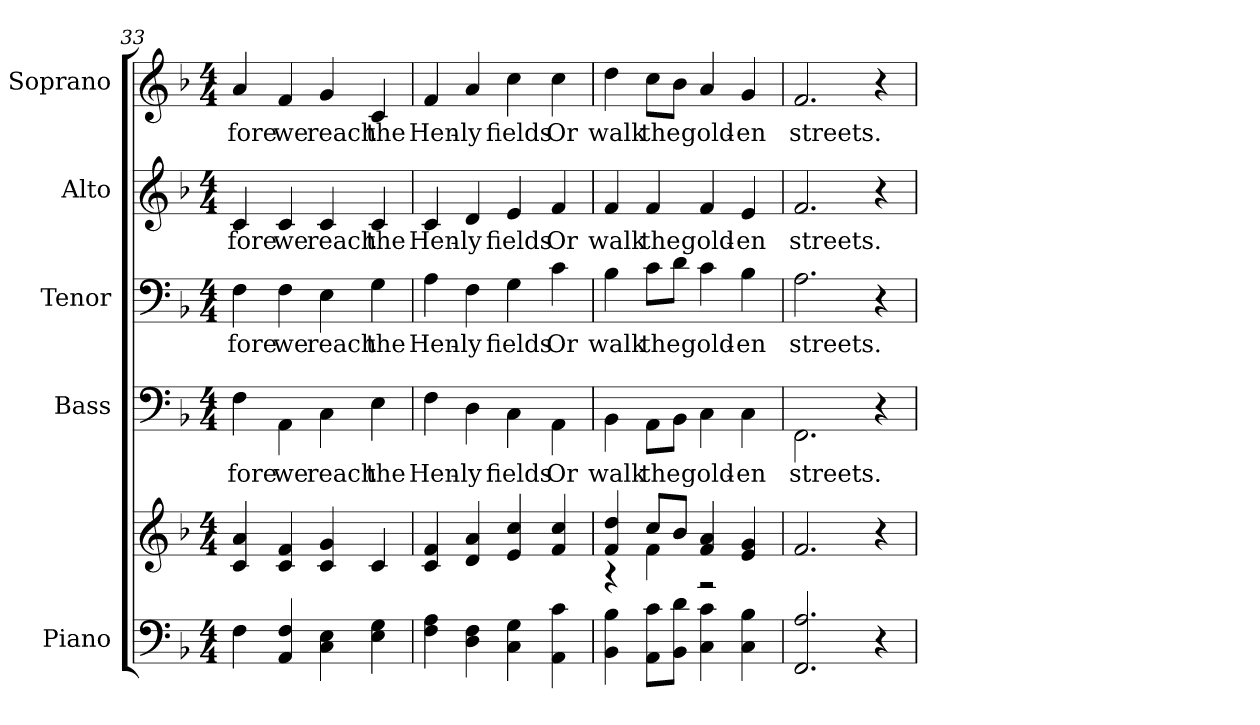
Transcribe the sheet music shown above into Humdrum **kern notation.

**kern	**kern	**kern	**text	**kern	**text	**kern	**text	**kern	**text
*part5	*part5	*part4	*part4	*part3	*part3	*part2	*part2	*part1	*part1
*staff6	*staff5	*staff4	*staff4	*staff3	*staff3	*staff2	*staff2	*staff1	*staff1
*I"Piano	*	*I"Bass	*	*I"Tenor	*	*I"Alto	*	*I"Soprano	*
*I'Pno.	*	*I'B.	*	*I'T.	*	*I'A.	*	*I'S.	*
*clefF4	*clefG2	*clefF4	*	*clefF4	*	*clefG2	*	*clefG2	*
*k[b-]	*k[b-]	*k[b-]	*	*k[b-]	*	*k[b-]	*	*k[b-]	*
*F:	*F:	*F:	*	*F:	*	*F:	*	*F:	*
*M4/4	*M4/4	*M4/4	*	*M4/4	*	*M4/4	*	*M4/4	*
=33	=33	=33	=33	=33	=33	=33	=33	=33	=33
!	!	!	!LO:LY:b:color=#000000	!	!	!	!	!	!
!	!	!	!	!	!LO:LY:b:color=#000000	!	!	!	!
!	!	!	!	!	!	!	!LO:LY:b:color=#000000	!	!
!	!	!	!	!	!	!	!	!	!LO:LY:b:color=#000000
4Fi\	4ci/ 4ai	4Fi\	fore	4Fi\	fore	4ci/	fore	4ai/	fore
!	!	!	!LO:LY:b:color=#000000	!	!	!	!	!	!
!	!	!	!	!	!LO:LY:b:color=#000000	!	!	!	!
!	!	!	!	!	!	!	!LO:LY:b:color=#000000	!	!
!	!	!	!	!	!	!	!	!	!LO:LY:b:color=#000000
4AAi/ 4Fi	4ci/ 4fi	4AAi\	we	4Fi\	we	4ci/	we	4fi/	we
!	!	!	!LO:LY:b:color=#000000	!	!	!	!	!	!
!	!	!	!	!	!LO:LY:b:color=#000000	!	!	!	!
!	!	!	!	!	!	!	!LO:LY:b:color=#000000	!	!
!	!	!	!	!	!	!	!	!	!LO:LY:b:color=#000000
4Ci\ 4Ei	4ci/ 4gi	4Ci\	reach	4Ei\	reach	4ci/	reach	4gi/	reach
!	!	!	!LO:LY:b:color=#000000	!	!	!	!	!	!
!	!	!	!	!	!LO:LY:b:color=#000000	!	!	!	!
!	!	!	!	!	!	!	!LO:LY:b:color=#000000	!	!
!	!	!	!	!	!	!	!	!	!LO:LY:b:color=#000000
4Ei\ 4Gi	4ci/	4Ei\	the	4Gi\	the	4ci/	the	4ci/	the
!!LO:PB:g=z
=34	=34	=34	=34	=34	=34	=34	=34	=34	=34
!	!	!	!LO:LY:b:color=#000000	!	!	!	!	!	!
!	!	!	!	!	!LO:LY:b:color=#000000	!	!	!	!
!	!	!	!	!	!	!	!LO:LY:b:color=#000000	!	!
!	!	!	!	!	!	!	!	!	!LO:LY:b:color=#000000
4Fi\ 4Ai	4ci/ 4fi	4Fi\	Hen-	4Ai\	Hen-	4ci/	Hen-	4fi/	Hen-
!	!	!	!LO:LY:b:color=#000000	!	!	!	!	!	!
!	!	!	!	!	!LO:LY:b:color=#000000	!	!	!	!
!	!	!	!	!	!	!	!LO:LY:b:color=#000000	!	!
!	!	!	!	!	!	!	!	!	!LO:LY:b:color=#000000
4Di\ 4Fi	4di/ 4ai	4Di\	ly	4Fi\	ly	4di/	ly	4ai/	ly
!	!	!	!LO:LY:b:color=#000000	!	!	!	!	!	!
!	!	!	!	!	!LO:LY:b:color=#000000	!	!	!	!
!	!	!	!	!	!	!	!LO:LY:b:color=#000000	!	!
!	!	!	!	!	!	!	!	!	!LO:LY:b:color=#000000
4Ci\ 4Gi	4ei/ 4cci	4Ci\	fields	4Gi\	fields	4ei/	fields	4cci\	fields
!	!	!	!LO:LY:b:color=#000000	!	!	!	!	!	!
!	!	!	!	!	!LO:LY:b:color=#000000	!	!	!	!
!	!	!	!	!	!	!	!LO:LY:b:color=#000000	!	!
!	!	!	!	!	!	!	!	!	!LO:LY:b:color=#000000
4AAi\ 4ci	4fi/ 4cci	4AAi\	Or	4ci\	Or	4fi/	Or	4cci\	Or
=35	=35	=35	=35	=35	=35	=35	=35	=35	=35
*	*^	*	*	*	*	*	*	*	*
!	!	!	!	!LO:LY:b:color=#000000	!	!	!	!	!	!
!	!	!	!	!	!	!LO:LY:b:color=#000000	!	!	!	!
!	!	!	!	!	!	!	!	!LO:LY:b:color=#000000	!	!
!	!	!	!	!	!	!	!	!	!	!LO:LY:b:color=#000000
4BB-i\ 4B-i	4fi/ 4ddi	4r	4BB-i\	walk	4B-i\	walk	4fi/	walk	4ddi\	walk
!	!	!	!	!LO:LY:b:color=#000000	!	!	!	!	!	!
!	!	!	!	!	!	!LO:LY:b:color=#000000	!	!	!	!
!	!	!	!	!	!	!	!	!LO:LY:b:color=#000000	!	!
!	!	!	!	!	!	!	!	!	!	!LO:LY:b:color=#000000
8AAi\ 8ciL	8cci/L	4fi\	8AAi\L	the	8ci\L	the	4fi/	the	8cci\L	the
8BB-i\ 8diJ	8b-i/J	.	8BB-i\J	.	8di\J	.	.	.	8b-i\J	.
!	!	!	!	!LO:LY:b:color=#000000	!	!	!	!	!	!
!	!	!	!	!	!	!LO:LY:b:color=#000000	!	!	!	!
!	!	!	!	!	!	!	!	!LO:LY:b:color=#000000	!	!
!	!	!	!	!	!	!	!	!	!	!LO:LY:b:color=#000000
4Ci\ 4ci	4fi/ 4ai	2r	4Ci\	gold-	4ci\	gold-	4fi/	gold-	4ai/	gold-
!	!	!	!	!LO:LY:b:color=#000000	!	!	!	!	!	!
!	!	!	!	!	!	!LO:LY:b:color=#000000	!	!	!	!
!	!	!	!	!	!	!	!	!LO:LY:b:color=#000000	!	!
!	!	!	!	!	!	!	!	!	!	!LO:LY:b:color=#000000
4Ci\ 4B-i	4ei/ 4gi	.	4Ci\	en	4B-i\	en	4ei/	en	4gi/	en
*	*v	*v	*	*	*	*	*	*	*	*
=36	=36	=36	=36	=36	=36	=36	=36	=36	=36
!	!	!	!LO:LY:b:color=#000000	!	!	!	!	!	!
!	!	!	!	!	!LO:LY:b:color=#000000	!	!	!	!
!	!	!	!	!	!	!	!LO:LY:b:color=#000000	!	!
!	!	!	!	!	!	!	!	!	!LO:LY:b:color=#000000
2.FFi/ 2.Ai	2.fi/	2.FFi\	streets.	2.Ai\	streets.	2.fi/	streets.	2.fi/	streets.
4r	4r	4r	.	4r	.	4r	.	4r	.
=	=	=	=	=	=	=	=	=	=
*-	*-	*-	*-	*-	*-	*-	*-	*-	*-
